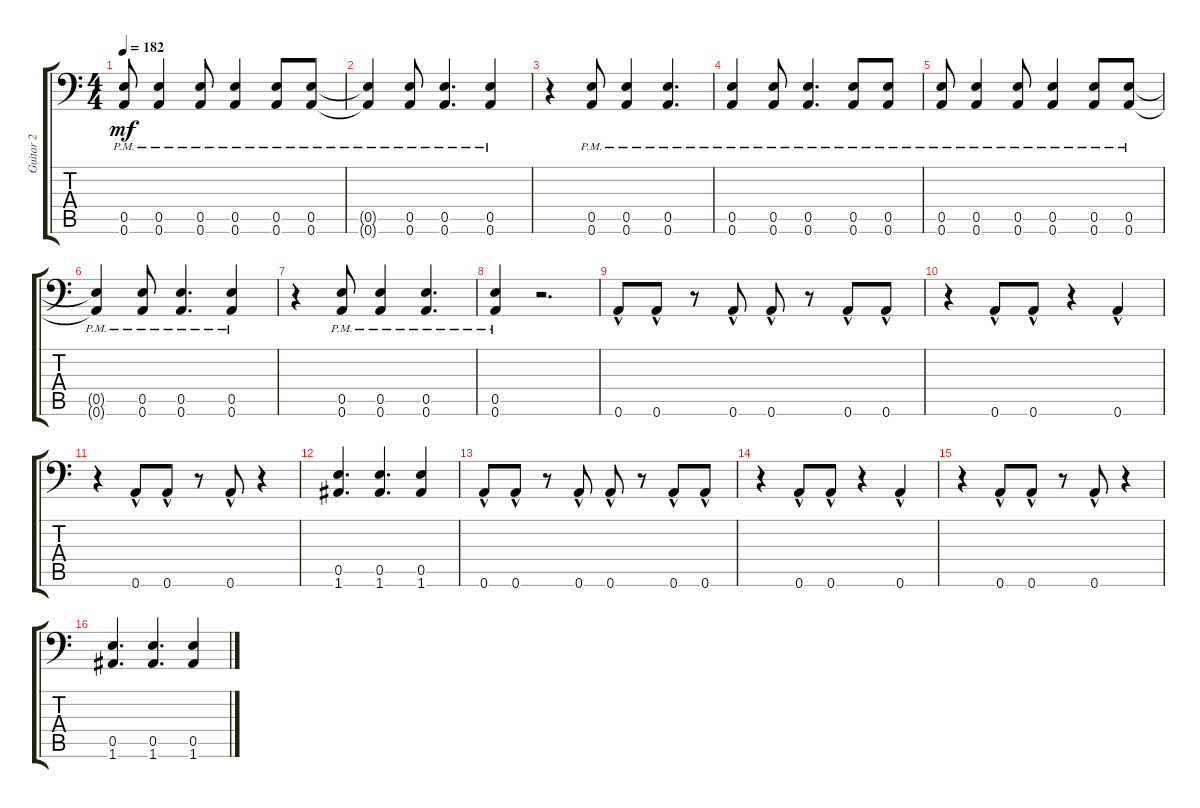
\track ("Guitar 2" "Guitar 2") {instrument overdrivenguitar}
\staff {score tabs}
\tuning (B3 Gb3 D3 A2 E2 A1) {hide}
\ts (4 4)
\tempo 182
\clef f4
\ks c
(0.5{pm} 0.6{pm}).8{dy mf} (0.5{pm} 0.6{pm}).4 (0.5{pm} 0.6{pm}).8 (0.5{pm} 0.6{pm}).4 (0.5{pm} 0.6{pm}).8 (0.5{pm} 0.6{pm}).8 |
(0.5{pm t} 0.6{pm t}).4 (0.5{pm} 0.6{pm}).8 (0.5{pm} 0.6{pm}).4{d} (0.5{pm} 0.6{pm}).4 |
r.4 (0.5{pm} 0.6{pm}).8 (0.5{pm} 0.6{pm}).4 (0.5{pm} 0.6{pm}).4{d} |
(0.5{pm} 0.6{pm}).4 (0.5{pm} 0.6{pm}).8 (0.5{pm} 0.6{pm}).4{d} (0.5{pm} 0.6{pm}).8 (0.5{pm} 0.6{pm}).8 |
(0.5{pm} 0.6{pm}).8 (0.5{pm} 0.6{pm}).4 (0.5{pm} 0.6{pm}).8 (0.5{pm} 0.6{pm}).4 (0.5{pm} 0.6{pm}).8 (0.5{pm} 0.6{pm}).8 |
(0.5{pm t} 0.6{pm t}).4 (0.5{pm} 0.6{pm}).8 (0.5{pm} 0.6{pm}).4{d} (0.5{pm} 0.6{pm}).4 |
r.4 (0.5{pm} 0.6{pm}).8 (0.5{pm} 0.6{pm}).4 (0.5{pm} 0.6{pm}).4{d} |
(0.5{pm} 0.6{pm}).4 r.2{d} |
0.6{hac}.8 0.6{hac}.8 r.8 0.6{hac}.8 0.6{hac}.8 r.8 0.6{hac}.8 0.6{hac}.8 |
r.4 0.6{hac}.8 0.6{hac}.8 r.4 0.6{hac}.4 |
r.4 0.6{hac}.8 0.6{hac}.8 r.8 0.6{hac}.8 r.4 |
(0.5 1.6).4{d} (0.5 1.6).4{d} (0.5 1.6).4 |
0.6{hac}.8 0.6{hac}.8 r.8 0.6{hac}.8 0.6{hac}.8 r.8 0.6{hac}.8 0.6{hac}.8 |
r.4 0.6{hac}.8 0.6{hac}.8 r.4 0.6{hac}.4 |
r.4 0.6{hac}.8 0.6{hac}.8 r.8 0.6{hac}.8 r.4 |
(0.5 1.6).4{d} (0.5 1.6).4{d} (0.5 1.6).4
